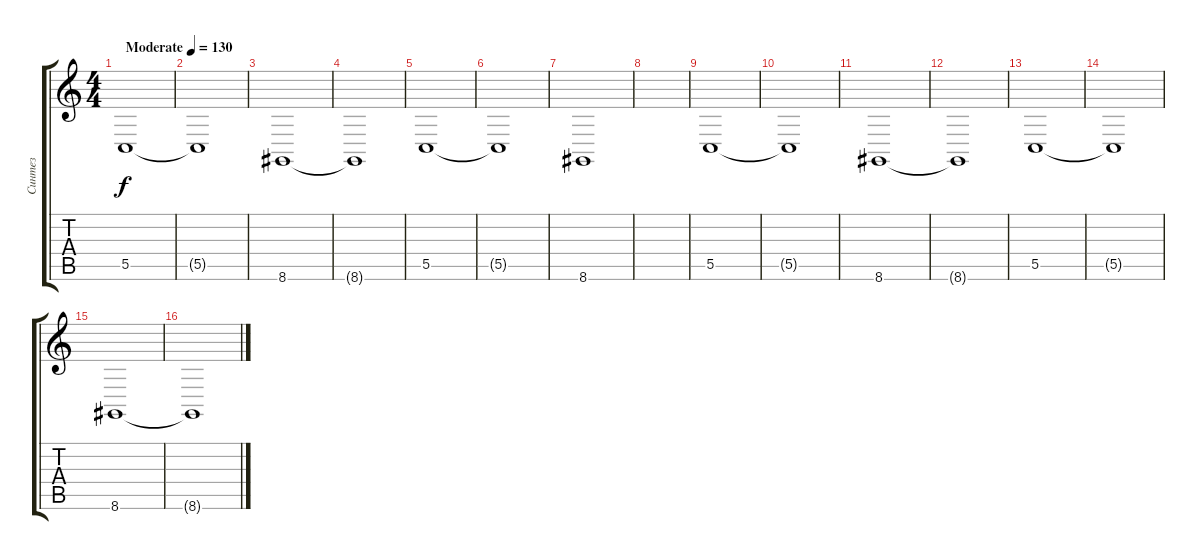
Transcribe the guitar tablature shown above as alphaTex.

\track ("Синтез" "Синтез") {instrument choiraahs}
\staff {score tabs}
\tuning (D4 A3 F3 C3 G2 C2) {hide}
\ts (4 4)
\tempo (130 "Moderate")
\clef g2
\ks c
5.5.1{dy f instrument choiraahs} |
5.5{t}.1 |
8.6.1 |
8.6{t}.1 |
5.5.1 |
5.5{t}.1 |
8.6.1 |
|
5.5.1 |
5.5{t}.1 |
8.6.1 |
8.6{t}.1 |
5.5.1 |
5.5{t}.1 |
8.6.1 |
8.6{t}.1
